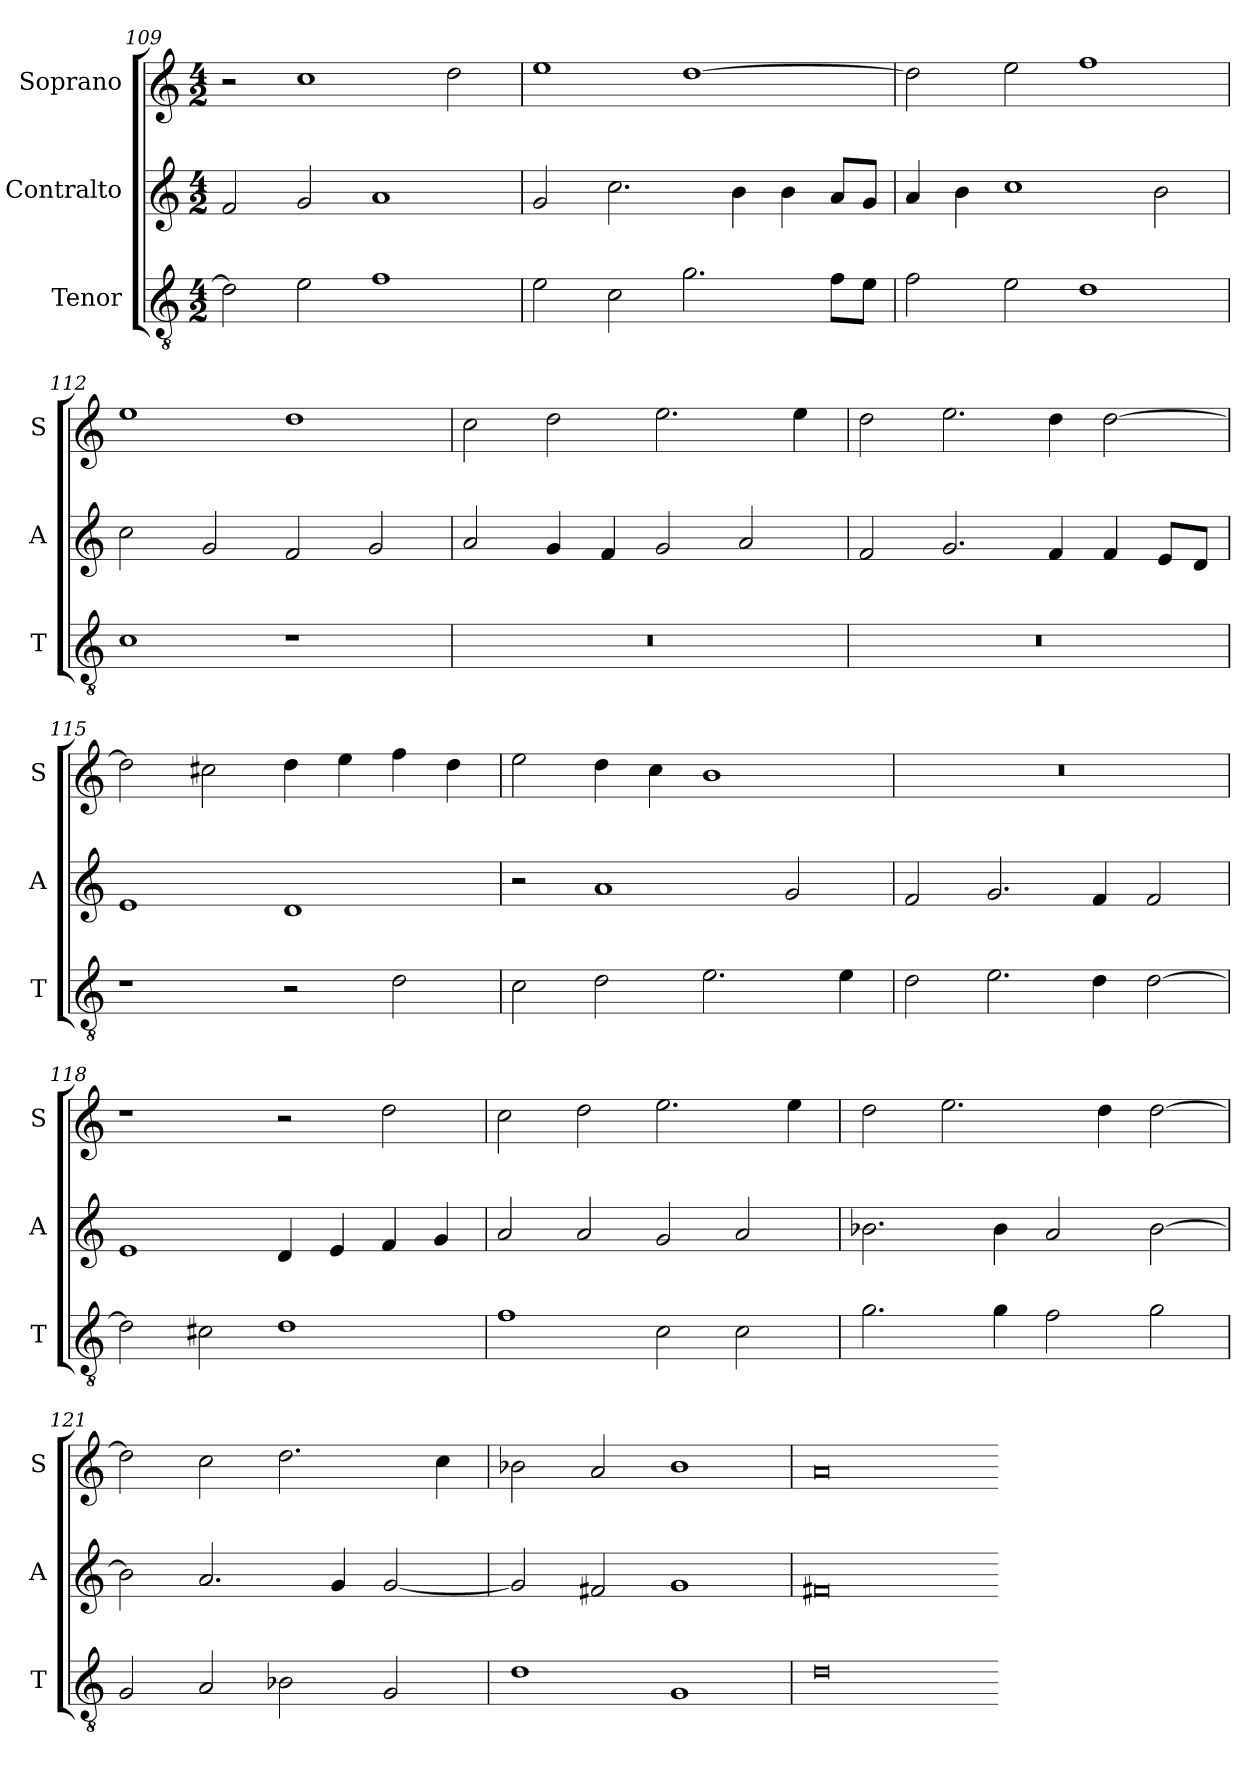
**kern	**kern	**kern
*part3	*part2	*part1
*staff3	*staff2	*staff1
*I"Tenor	*I"Contralto	*I"Soprano
*I'T	*I'A	*I'S
*clefGv2	*clefG2	*clefG2
*k[]	*k[]	*k[]
*D:dor	*D:dor	*D:dor
*M4/2	*M4/2	*M4/2
=109	=109	=109
2d]	2f	2r
2e	2g	1cc
1f	1a	.
.	.	2dd
=110	=110	=110
2e	2g	1ee
2c	2.cc	.
2.g	.	[1dd
.	4b	.
.	4b	.
8f\L	8a/L	.
8e\J	8g/J	.
=111	=111	=111
2f	4a	2dd]
.	4b	.
2e	1cc	2ee
1d	.	1ff
.	2b	.
=112	=112	=112
1c	2cc	1ee
.	2g	.
1r	2f	1dd
.	2g	.
=113	=113	=113
0r	2a	2cc
.	4g	2dd
.	4f	.
.	2g	2.ee
.	2a	.
.	.	4ee
=114	=114	=114
0r	2f	2dd
.	2.g	2.ee
.	4f	4dd
.	4f	[2dd
.	8e/L	.
.	8d/J	.
=115	=115	=115
1r	1e	2dd]
.	.	2cc#X
2r	1d	4dd
.	.	4ee
2d	.	4ff
.	.	4dd
=116	=116	=116
2c	2r	2ee
2d	1a	4dd
.	.	4cc
2.e	.	1b
.	2g	.
4e	.	.
=117	=117	=117
2d	2f	0r
2.e	2.g	.
4d	4f	.
[2d	2f	.
=118	=118	=118
2d]	1e	1r
2c#X	.	.
1d	4d	2r
.	4e	.
.	4f	2dd
.	4g	.
=119	=119	=119
1f	2a	2cc
.	2a	2dd
2c	2g	2.ee
2c	2a	.
.	.	4ee
=120	=120	=120
2.g	2.b-X	2dd
.	.	2.ee
4g	4b-	.
2f	2a	.
.	.	4dd
2g	[2b-	[2dd
=121	=121	=121
2G	2b-]	2dd]
2A	2.a	2cc
2B-X	.	2.dd
.	4g	.
2G	[2g	.
.	.	4cc
=122	=122	=122
1d	2g]	2b-X
.	2f#X	2a
1G	1g	1b-
=123	=123	=123
0d	0f#X	0a
=-	=-	=-
*-	*-	*-
